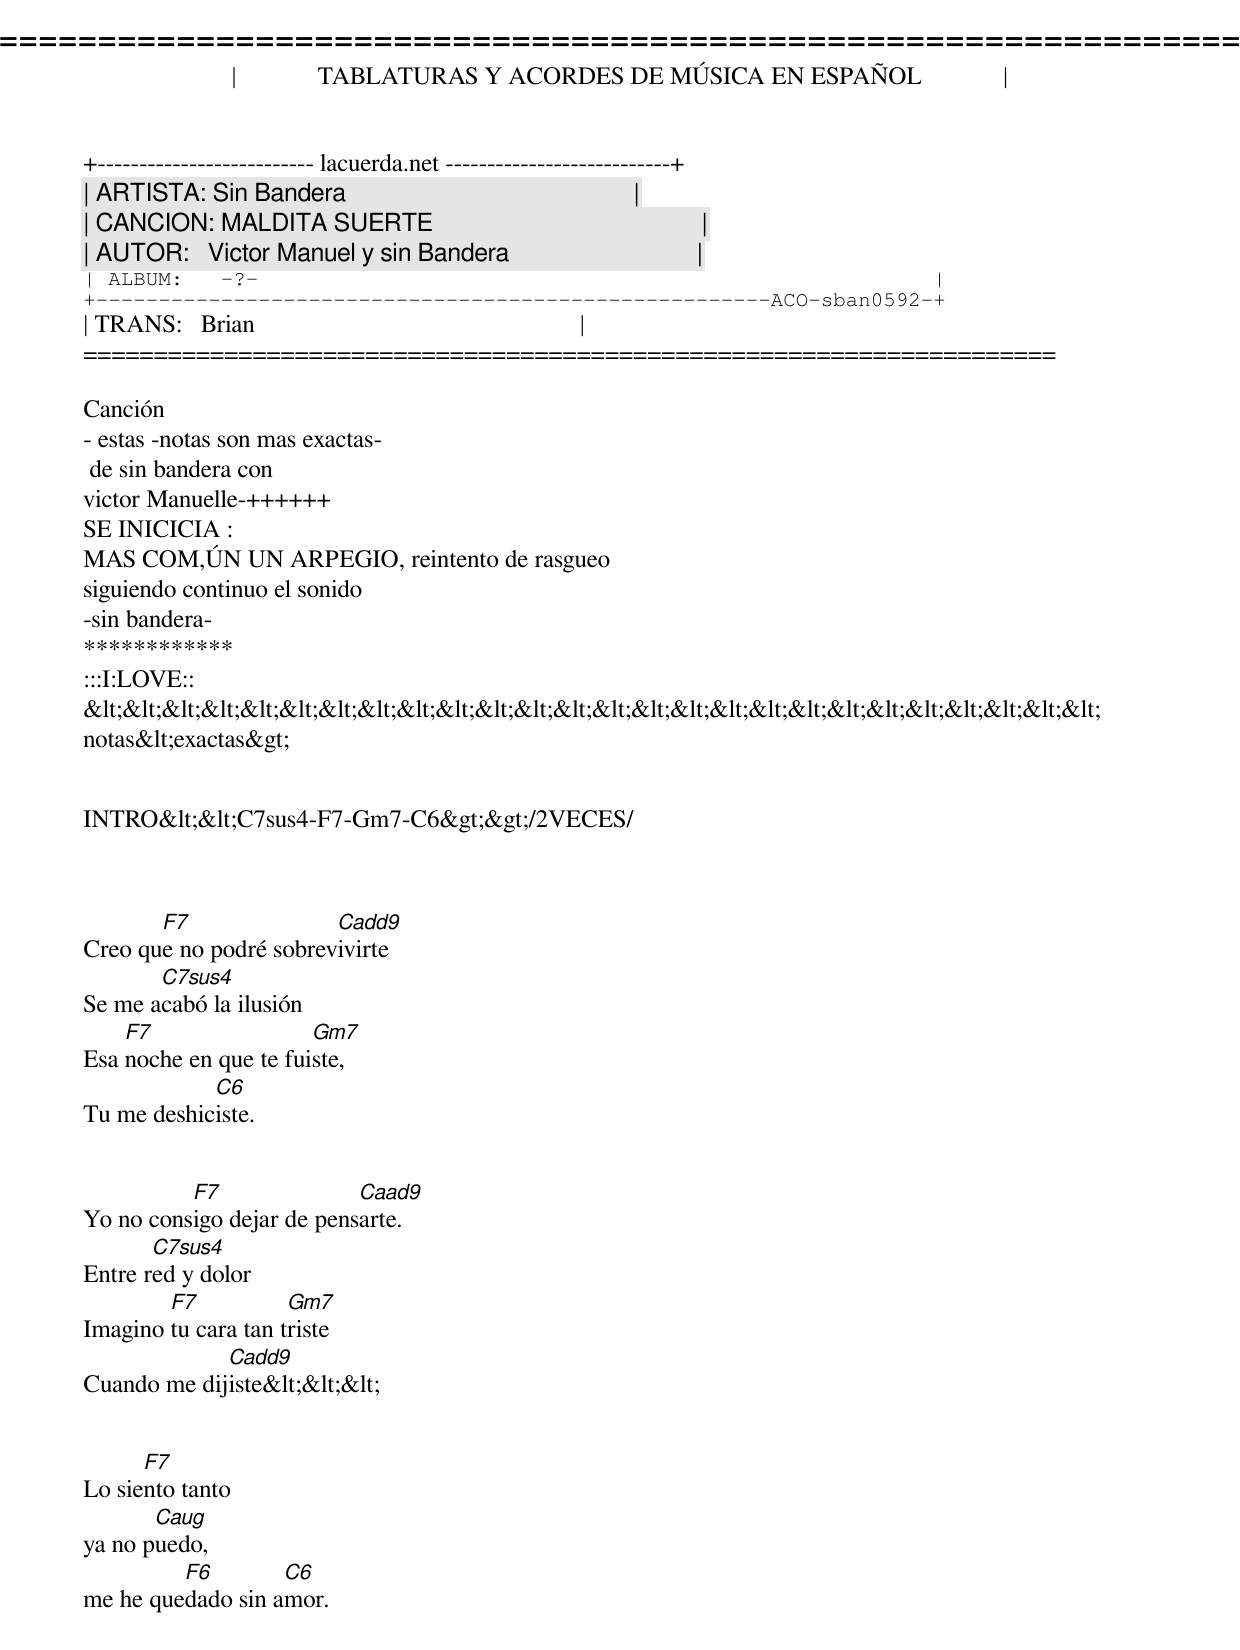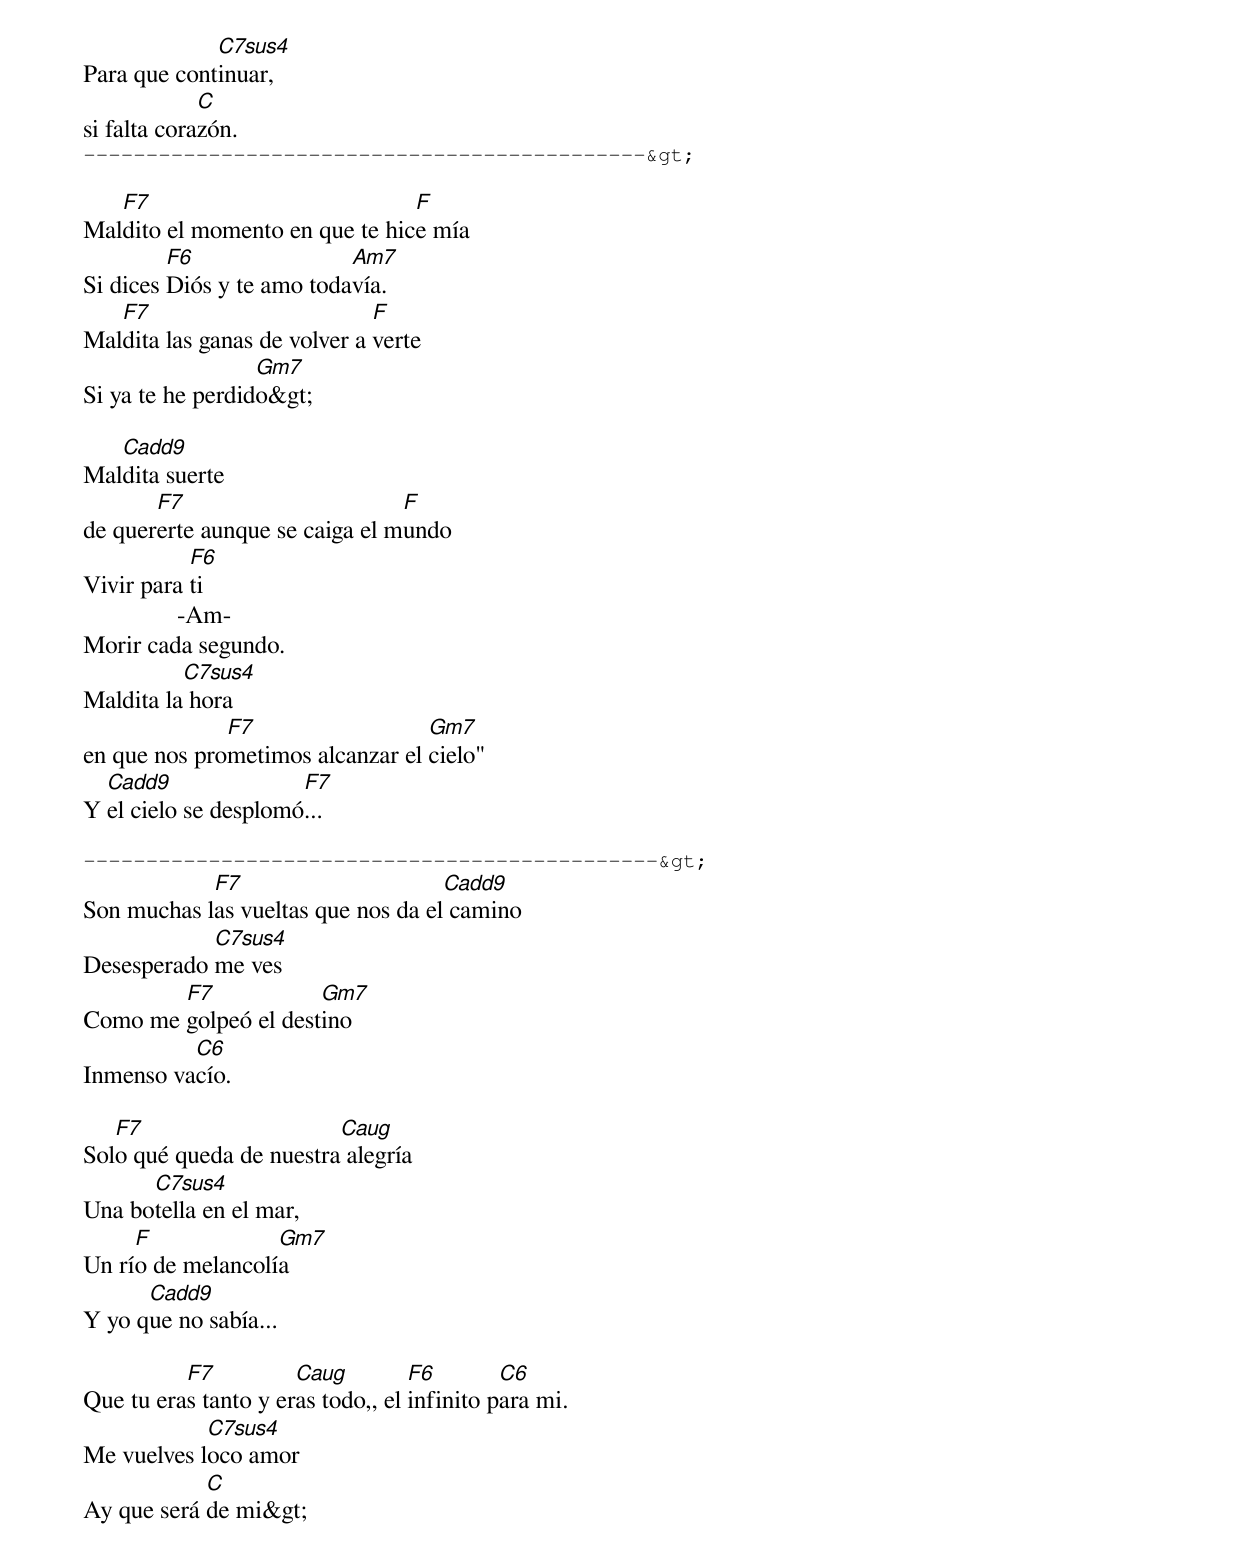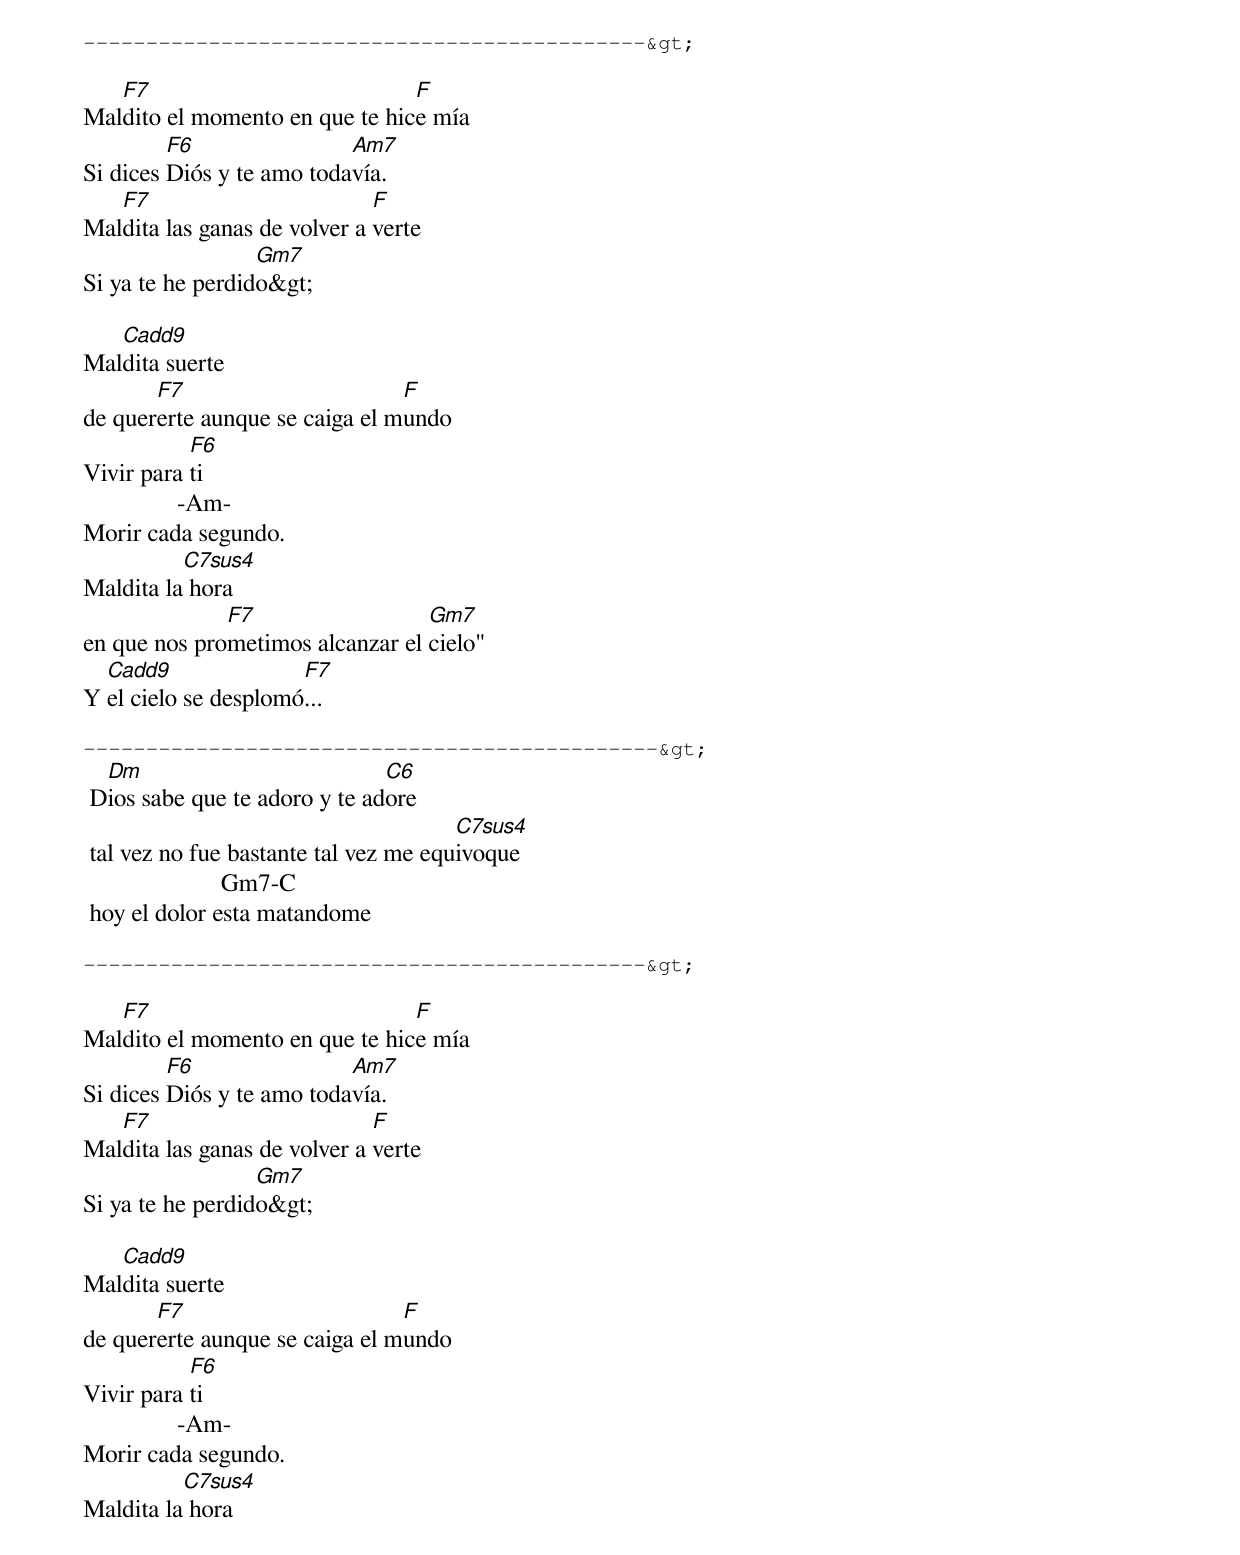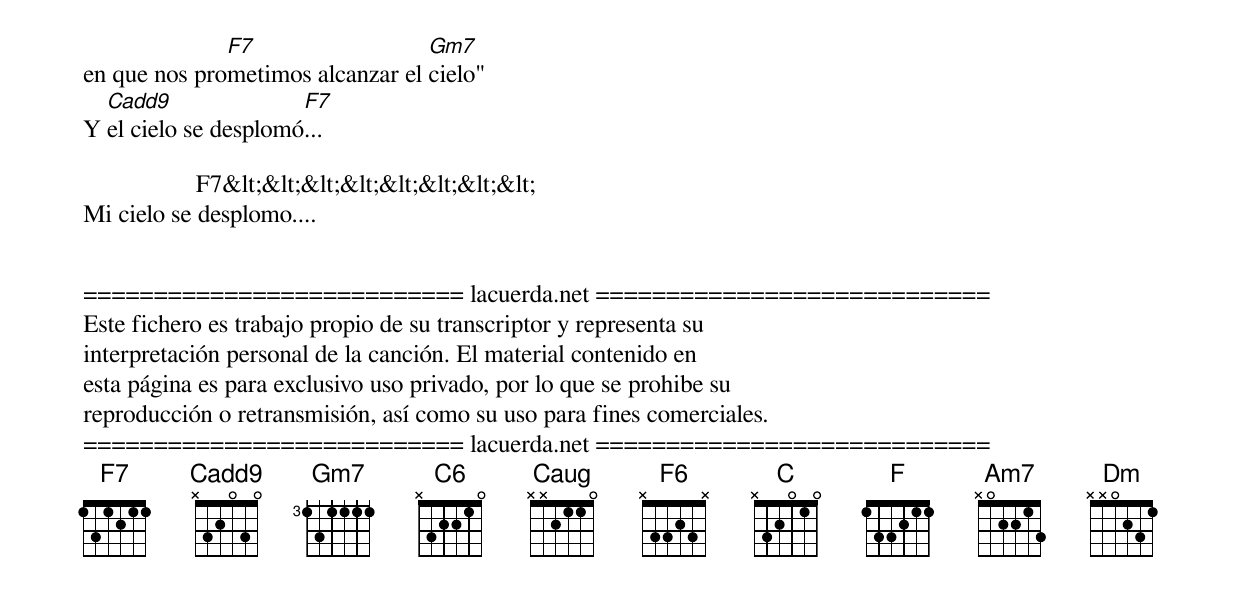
=====================================================================
|             TABLATURAS Y ACORDES DE MÚSICA EN ESPAÑOL             |
+-------------------------- lacuerda.net ---------------------------+
| ARTISTA: Sin Bandera                                              |
| CANCION: MALDITA SUERTE                                           |
| AUTOR:   Victor Manuel y sin Bandera                              |
| ALBUM:   -?-                                                      |
+------------------------------------------------------ACO-sban0592-+
| TRANS:   Brian                                                    |
=====================================================================

Canción
- estas -notas son mas exactas-
 de sin bandera con
victor Manuelle-++++++
SE INICICIA :
MAS COM,ÚN UN ARPEGIO, reintento de rasgueo
siguiendo continuo el sonido
-sin bandera-
************
:::I:LOVE::
&lt;&lt;&lt;&lt;&lt;&lt;&lt;&lt;&lt;&lt;&lt;&lt;&lt;&lt;&lt;&lt;&lt;&lt;&lt;&lt;&lt;&lt;&lt;&lt;&lt;&lt;
notas&lt;exactas&gt;


INTRO&lt;&lt;C7sus4-F7-Gm7-C6&gt;&gt;/2VECES/



       F7               Cadd9
Creo que no podré sobrevivirte
       C7sus4
Se me acabó la ilusión
    F7                 Gm7
Esa noche en que te fuiste,
            C6
Tu me deshiciste.


          F7               Caad9
Yo no consigo dejar de pensarte.
       C7sus4
Entre red y dolor
        F7           Gm7
Imagino tu cara tan triste
             Cadd9
Cuando me dijiste&lt;&lt;&lt;


      F7
Lo siento tanto
       Caug
ya no puedo,
         F6        C6
me he quedado sin amor.
             C7sus4
Para que continuar,
             C
si falta corazón.
---------------------------------------------&gt;

   F7                           F
Maldito el momento en que te hice mía
         F6                Am7
Si dices Diós y te amo todavía.
   F7                         F
Maldita las ganas de volver a verte
                  Gm7
Si ya te he perdido&gt;

   Cadd9
Maldita suerte
       F7                       F
de quererte aunque se caiga el mundo
           F6
Vivir para ti
               -Am-
Morir cada segundo.
          C7sus4
Maldita la hora
              F7                  Gm7
en que nos prometimos alcanzar el cielo"
  Cadd9               F7
Y el cielo se desplomó...

----------------------------------------------&gt;
            F7                      Cadd9
Son muchas las vueltas que nos da el camino
            C7sus4
Desesperado me ves
        F7            Gm7
Como me golpeó el destino
          C6
Inmenso vacío.

   F7                    Caug
Solo qué queda de nuestra alegría
      C7sus4
Una botella en el mar,
     F             Gm7
Un río de melancolía
      Cadd9
Y yo que no sabía...

          F7          Caug         F6        C6
Que tu eras tanto y eras todo,, el infinito para mi.
            C7sus4
Me vuelves loco amor
            C
Ay que será de mi&gt;

---------------------------------------------&gt;

   F7                           F
Maldito el momento en que te hice mía
         F6                Am7
Si dices Diós y te amo todavía.
   F7                         F
Maldita las ganas de volver a verte
                  Gm7
Si ya te he perdido&gt;

   Cadd9
Maldita suerte
       F7                       F
de quererte aunque se caiga el mundo
           F6
Vivir para ti
               -Am-
Morir cada segundo.
          C7sus4
Maldita la hora
              F7                  Gm7
en que nos prometimos alcanzar el cielo"
  Cadd9               F7
Y el cielo se desplomó...

----------------------------------------------&gt;
  Dm                           C6
 Dios sabe que te adoro y te adore
                                       C7sus4
 tal vez no fue bastante tal vez me equivoque
                      Gm7-C
 hoy el dolor esta matandome

---------------------------------------------&gt;

   F7                           F
Maldito el momento en que te hice mía
         F6                Am7
Si dices Diós y te amo todavía.
   F7                         F
Maldita las ganas de volver a verte
                  Gm7
Si ya te he perdido&gt;

   Cadd9
Maldita suerte
       F7                       F
de quererte aunque se caiga el mundo
           F6
Vivir para ti
               -Am-
Morir cada segundo.
          C7sus4
Maldita la hora
              F7                  Gm7
en que nos prometimos alcanzar el cielo"
  Cadd9               F7
Y el cielo se desplomó...

                  F7&lt;&lt;&lt;&lt;&lt;&lt;&lt;&lt;
Mi cielo se desplomo....


=========================== lacuerda.net ============================
Este fichero es trabajo propio de su transcriptor y representa su
interpretación personal de la canción. El material contenido en
esta página es para exclusivo uso privado, por lo que se prohibe su
reproducción o retransmisión, así como su uso para fines comerciales.
=========================== lacuerda.net ============================
